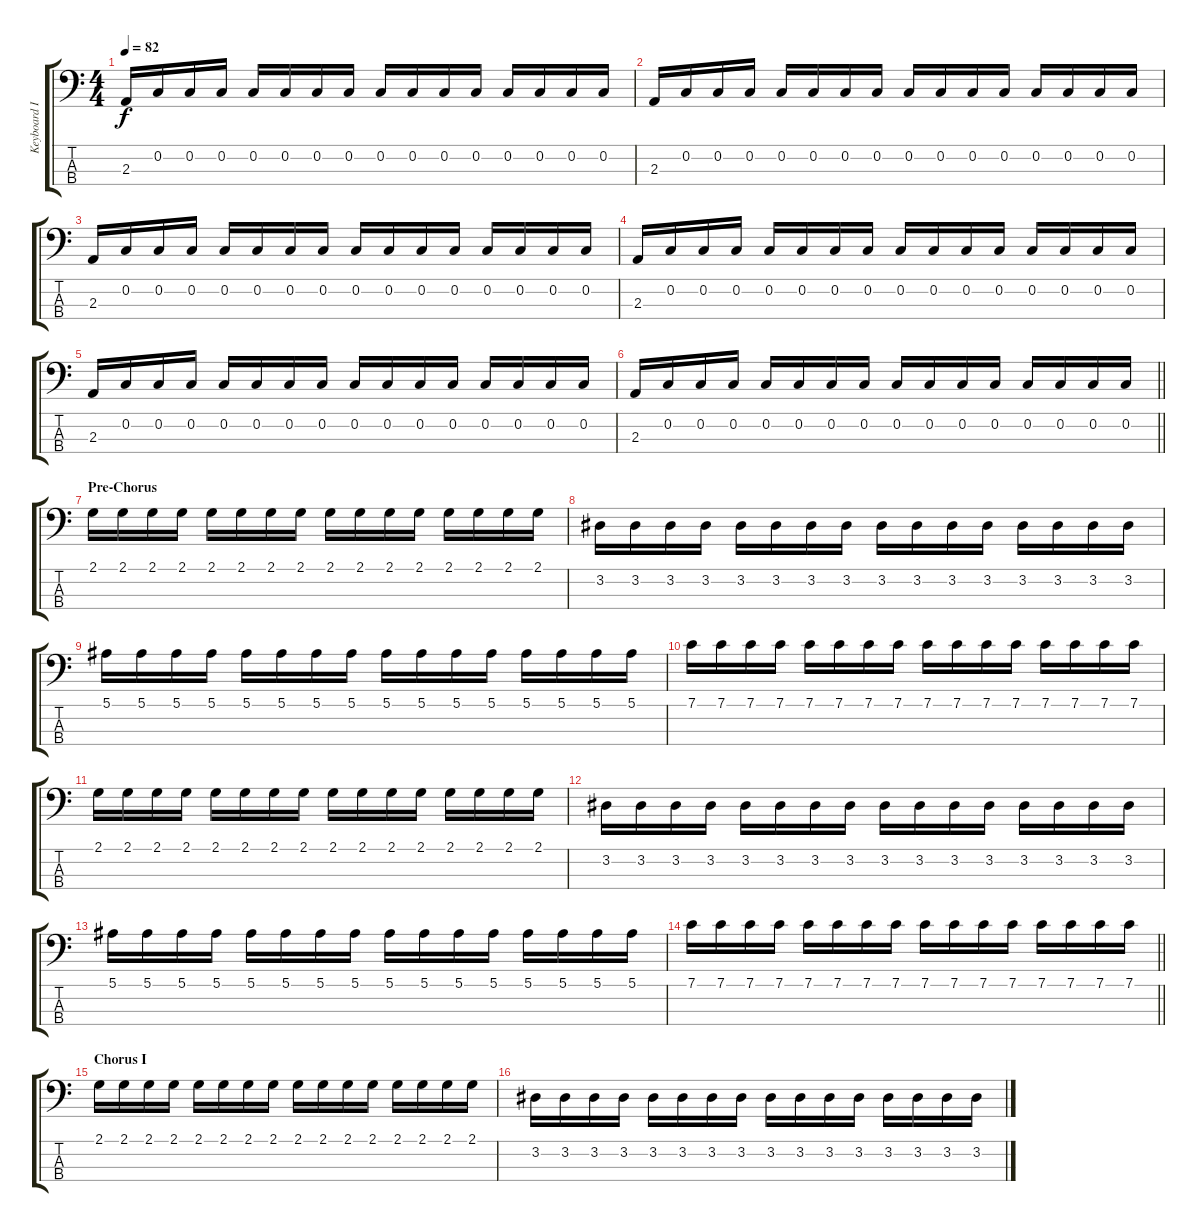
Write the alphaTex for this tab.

\track ("Keyboard III - Christian Lorenz" "Keyboard I") {instrument synthbass1}
\staff {score tabs}
\tuning (F2 C2 G1 C1) {hide}
\ts (4 4)
\tempo 82
\clef f4
\ks c
2.3.16{dy f} 0.2.16 0.2.16 0.2.16 0.2.16 0.2.16 0.2.16 0.2.16 0.2.16 0.2.16 0.2.16 0.2.16 0.2.16 0.2.16 0.2.16 0.2.16 |
2.3.16 0.2.16 0.2.16 0.2.16 0.2.16 0.2.16 0.2.16 0.2.16 0.2.16 0.2.16 0.2.16 0.2.16 0.2.16 0.2.16 0.2.16 0.2.16 |
2.3.16 0.2.16 0.2.16 0.2.16 0.2.16 0.2.16 0.2.16 0.2.16 0.2.16 0.2.16 0.2.16 0.2.16 0.2.16 0.2.16 0.2.16 0.2.16 |
2.3.16 0.2.16 0.2.16 0.2.16 0.2.16 0.2.16 0.2.16 0.2.16 0.2.16 0.2.16 0.2.16 0.2.16 0.2.16 0.2.16 0.2.16 0.2.16 |
2.3.16 0.2.16 0.2.16 0.2.16 0.2.16 0.2.16 0.2.16 0.2.16 0.2.16 0.2.16 0.2.16 0.2.16 0.2.16 0.2.16 0.2.16 0.2.16 |
\barLineRight lightlight
2.3.16 0.2.16 0.2.16 0.2.16 0.2.16 0.2.16 0.2.16 0.2.16 0.2.16 0.2.16 0.2.16 0.2.16 0.2.16 0.2.16 0.2.16 0.2.16 |
\section ("" "Pre-Chorus")
2.1.16 2.1.16 2.1.16 2.1.16 2.1.16 2.1.16 2.1.16 2.1.16 2.1.16 2.1.16 2.1.16 2.1.16 2.1.16 2.1.16 2.1.16 2.1.16 |
3.2.16 3.2.16 3.2.16 3.2.16 3.2.16 3.2.16 3.2.16 3.2.16 3.2.16 3.2.16 3.2.16 3.2.16 3.2.16 3.2.16 3.2.16 3.2.16 |
5.1.16 5.1.16 5.1.16 5.1.16 5.1.16 5.1.16 5.1.16 5.1.16 5.1.16 5.1.16 5.1.16 5.1.16 5.1.16 5.1.16 5.1.16 5.1.16 |
7.1.16 7.1.16 7.1.16 7.1.16 7.1.16 7.1.16 7.1.16 7.1.16 7.1.16 7.1.16 7.1.16 7.1.16 7.1.16 7.1.16 7.1.16 7.1.16 |
2.1.16 2.1.16 2.1.16 2.1.16 2.1.16 2.1.16 2.1.16 2.1.16 2.1.16 2.1.16 2.1.16 2.1.16 2.1.16 2.1.16 2.1.16 2.1.16 |
3.2.16 3.2.16 3.2.16 3.2.16 3.2.16 3.2.16 3.2.16 3.2.16 3.2.16 3.2.16 3.2.16 3.2.16 3.2.16 3.2.16 3.2.16 3.2.16 |
5.1.16 5.1.16 5.1.16 5.1.16 5.1.16 5.1.16 5.1.16 5.1.16 5.1.16 5.1.16 5.1.16 5.1.16 5.1.16 5.1.16 5.1.16 5.1.16 |
\barLineRight lightlight
7.1.16 7.1.16 7.1.16 7.1.16 7.1.16 7.1.16 7.1.16 7.1.16 7.1.16 7.1.16 7.1.16 7.1.16 7.1.16 7.1.16 7.1.16 7.1.16 |
\section ("" "Chorus I")
2.1.16 2.1.16 2.1.16 2.1.16 2.1.16 2.1.16 2.1.16 2.1.16 2.1.16 2.1.16 2.1.16 2.1.16 2.1.16 2.1.16 2.1.16 2.1.16 |
3.2.16 3.2.16 3.2.16 3.2.16 3.2.16 3.2.16 3.2.16 3.2.16 3.2.16 3.2.16 3.2.16 3.2.16 3.2.16 3.2.16 3.2.16 3.2.16
